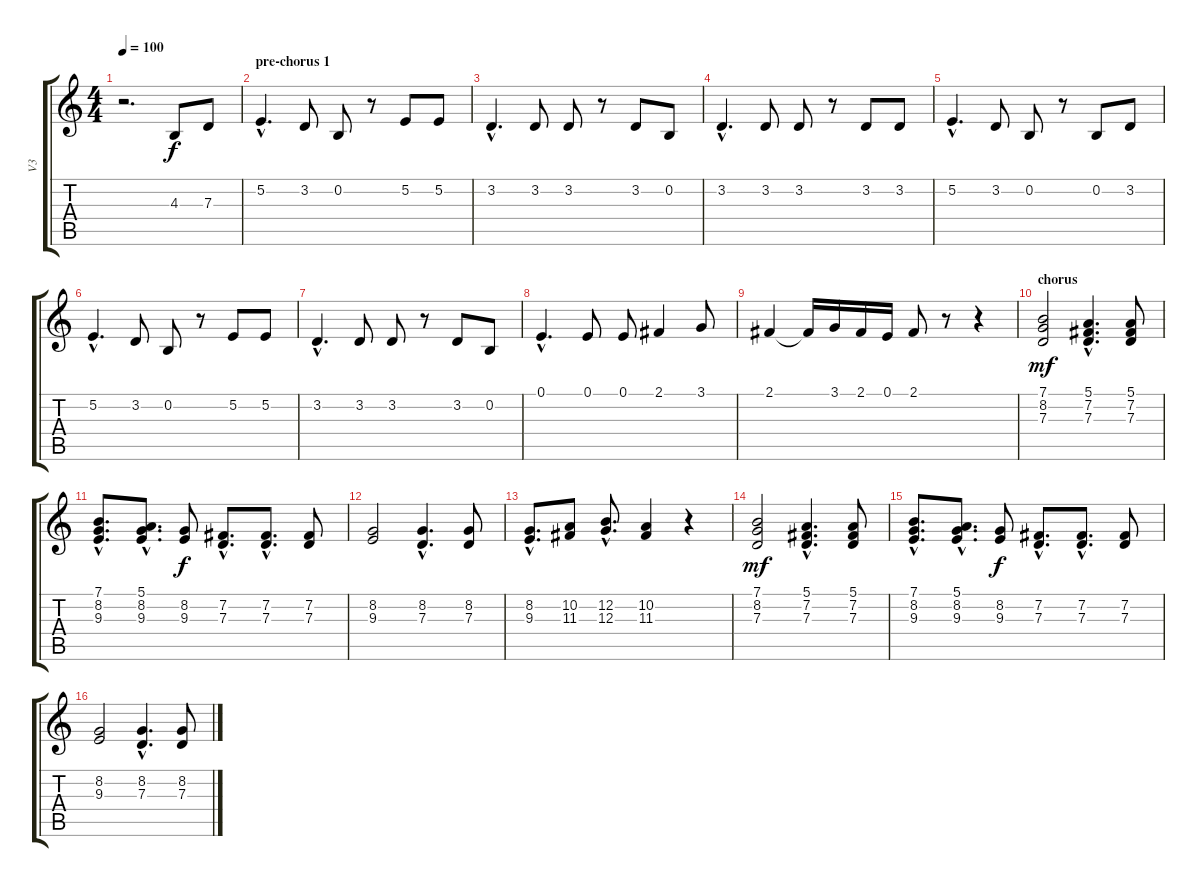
\track ("V3" "V3") {instrument choiraahs}
\staff {score tabs}
\tuning (E4 B3 G3 D3 A2 E2) {hide}
\ts (4 4)
\tempo 100
\clef g2
\ks c
r.2{d dy f} 4.3.8 7.3.8 |
\section ("" "pre-chorus 1")
5.2{hac}.4{d} 3.2.8 0.2.8 r.8 5.2.8 5.2.8 |
3.2{hac}.4{d} 3.2.8 3.2.8 r.8 3.2.8 0.2.8 |
3.2{hac}.4{d} 3.2.8 3.2.8 r.8 3.2.8 3.2.8 |
5.2{hac}.4{d} 3.2.8 0.2.8 r.8 0.2.8 3.2.8 |
5.2{hac}.4{d} 3.2.8 0.2.8 r.8 5.2.8 5.2.8 |
3.2{hac}.4{d} 3.2.8 3.2.8 r.8 3.2.8 0.2.8 |
0.1{hac}.4{d} 0.1.8 0.1.8 2.1.4 3.1.8 |
2.1.4 2.1{t}.16 3.1.16 2.1.16 0.1.16 2.1.8 r.8 r.4 |
\section ("" "chorus")
(7.1 8.2 7.3).2{dy mf} (5.1{hac} 7.2{hac} 7.3{hac}).4{d} (5.1 7.2 7.3).8 |
(7.1{hac} 8.2{hac} 9.3{hac}).8{d} (5.1{hac} 8.2{hac} 9.3{hac}).8{d} (8.2 9.3).8{dy f} (7.2{hac} 7.3{hac}).8{d} (7.2{hac} 7.3{hac}).8{d} (7.2 7.3).8 |
(8.2 9.3).2 (8.2{hac} 7.3{hac}).4{d} (8.2 7.3).8 |
(8.2{hac} 9.3{hac}).8{d} (10.2 11.3).8 (12.2{hac} 12.3{hac}).8{d} (10.2 11.3).4 r.4 |
(7.1 8.2 7.3).2{dy mf} (5.1{hac} 7.2{hac} 7.3{hac}).4{d} (5.1 7.2 7.3).8 |
(7.1{hac} 8.2{hac} 9.3{hac}).8{d} (5.1{hac} 8.2{hac} 9.3{hac}).8{d} (8.2 9.3).8{dy f} (7.2{hac} 7.3{hac}).8{d} (7.2{hac} 7.3{hac}).8{d} (7.2 7.3).8 |
(8.2 9.3).2 (8.2{hac} 7.3{hac}).4{d} (8.2 7.3).8
